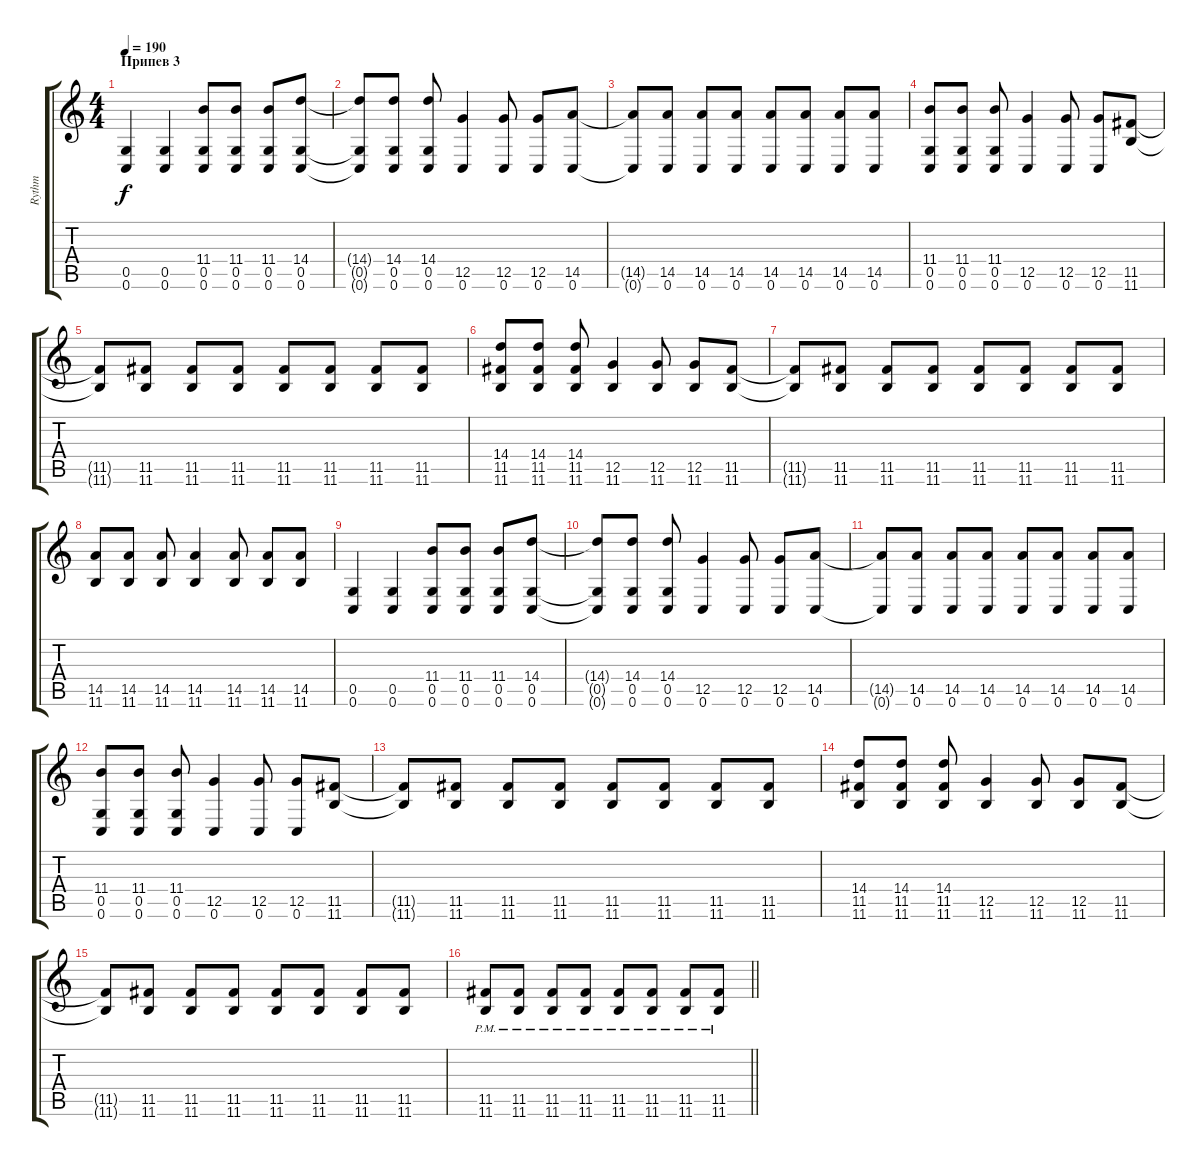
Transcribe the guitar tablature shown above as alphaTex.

\track ("Rythm" "Rythm") {instrument overdrivenguitar}
\staff {score tabs}
\tuning (D4 A3 F3 C3 G2 C2) {hide}
\ts (4 4)
\section ("" "Припев 3")
\tempo 190
\clef g2
\ks c
(0.5 0.6).4{dy f} (0.5 0.6).4 (11.4 0.5 0.6).8 (11.4 0.5 0.6).8 (11.4 0.5 0.6).8 (14.4 0.5 0.6).8 |
(14.4{t} 0.5{t} 0.6{t}).8 (14.4 0.5 0.6).8 (14.4 0.5 0.6).8 (12.5 0.6).4 (12.5 0.6).8 (12.5 0.6).8 (14.5 0.6).8 |
(14.5{t} 0.6{t}).8 (14.5 0.6).8 (14.5 0.6).8 (14.5 0.6).8 (14.5 0.6).8 (14.5 0.6).8 (14.5 0.6).8 (14.5 0.6).8 |
(11.4 0.5 0.6).8 (11.4 0.5 0.6).8 (11.4 0.5 0.6).8 (12.5 0.6).4 (12.5 0.6).8 (12.5 0.6).8 (11.5 11.6).8 |
(11.5{t} 11.6{t}).8 (11.5 11.6).8 (11.5 11.6).8 (11.5 11.6).8 (11.5 11.6).8 (11.5 11.6).8 (11.5 11.6).8 (11.5 11.6).8 |
(14.4 11.5 11.6).8 (14.4 11.5 11.6).8 (14.4 11.5 11.6).8 (12.5 11.6).4 (12.5 11.6).8 (12.5 11.6).8 (11.5 11.6).8 |
(11.5{t} 11.6{t}).8 (11.5 11.6).8 (11.5 11.6).8 (11.5 11.6).8 (11.5 11.6).8 (11.5 11.6).8 (11.5 11.6).8 (11.5 11.6).8 |
(14.5 11.6).8 (14.5 11.6).8 (14.5 11.6).8 (14.5 11.6).4 (14.5 11.6).8 (14.5 11.6).8 (14.5 11.6).8 |
(0.5 0.6).4 (0.5 0.6).4 (11.4 0.5 0.6).8 (11.4 0.5 0.6).8 (11.4 0.5 0.6).8 (14.4 0.5 0.6).8 |
(14.4{t} 0.5{t} 0.6{t}).8 (14.4 0.5 0.6).8 (14.4 0.5 0.6).8 (12.5 0.6).4 (12.5 0.6).8 (12.5 0.6).8 (14.5 0.6).8 |
(14.5{t} 0.6{t}).8 (14.5 0.6).8 (14.5 0.6).8 (14.5 0.6).8 (14.5 0.6).8 (14.5 0.6).8 (14.5 0.6).8 (14.5 0.6).8 |
(11.4 0.5 0.6).8 (11.4 0.5 0.6).8 (11.4 0.5 0.6).8 (12.5 0.6).4 (12.5 0.6).8 (12.5 0.6).8 (11.5 11.6).8 |
(11.5{t} 11.6{t}).8 (11.5 11.6).8 (11.5 11.6).8 (11.5 11.6).8 (11.5 11.6).8 (11.5 11.6).8 (11.5 11.6).8 (11.5 11.6).8 |
(14.4 11.5 11.6).8 (14.4 11.5 11.6).8 (14.4 11.5 11.6).8 (12.5 11.6).4 (12.5 11.6).8 (12.5 11.6).8 (11.5 11.6).8 |
(11.5{t} 11.6{t}).8 (11.5 11.6).8 (11.5 11.6).8 (11.5 11.6).8 (11.5 11.6).8 (11.5 11.6).8 (11.5 11.6).8 (11.5 11.6).8 |
\barLineRight lightlight
(11.5{pm} 11.6{pm}).8 (11.5{pm} 11.6{pm}).8 (11.5{pm} 11.6{pm}).8 (11.5{pm} 11.6{pm}).8 (11.5{pm} 11.6{pm}).8 (11.5{pm} 11.6{pm}).8 (11.5{pm} 11.6{pm}).8 (11.5{pm} 11.6{pm}).8
